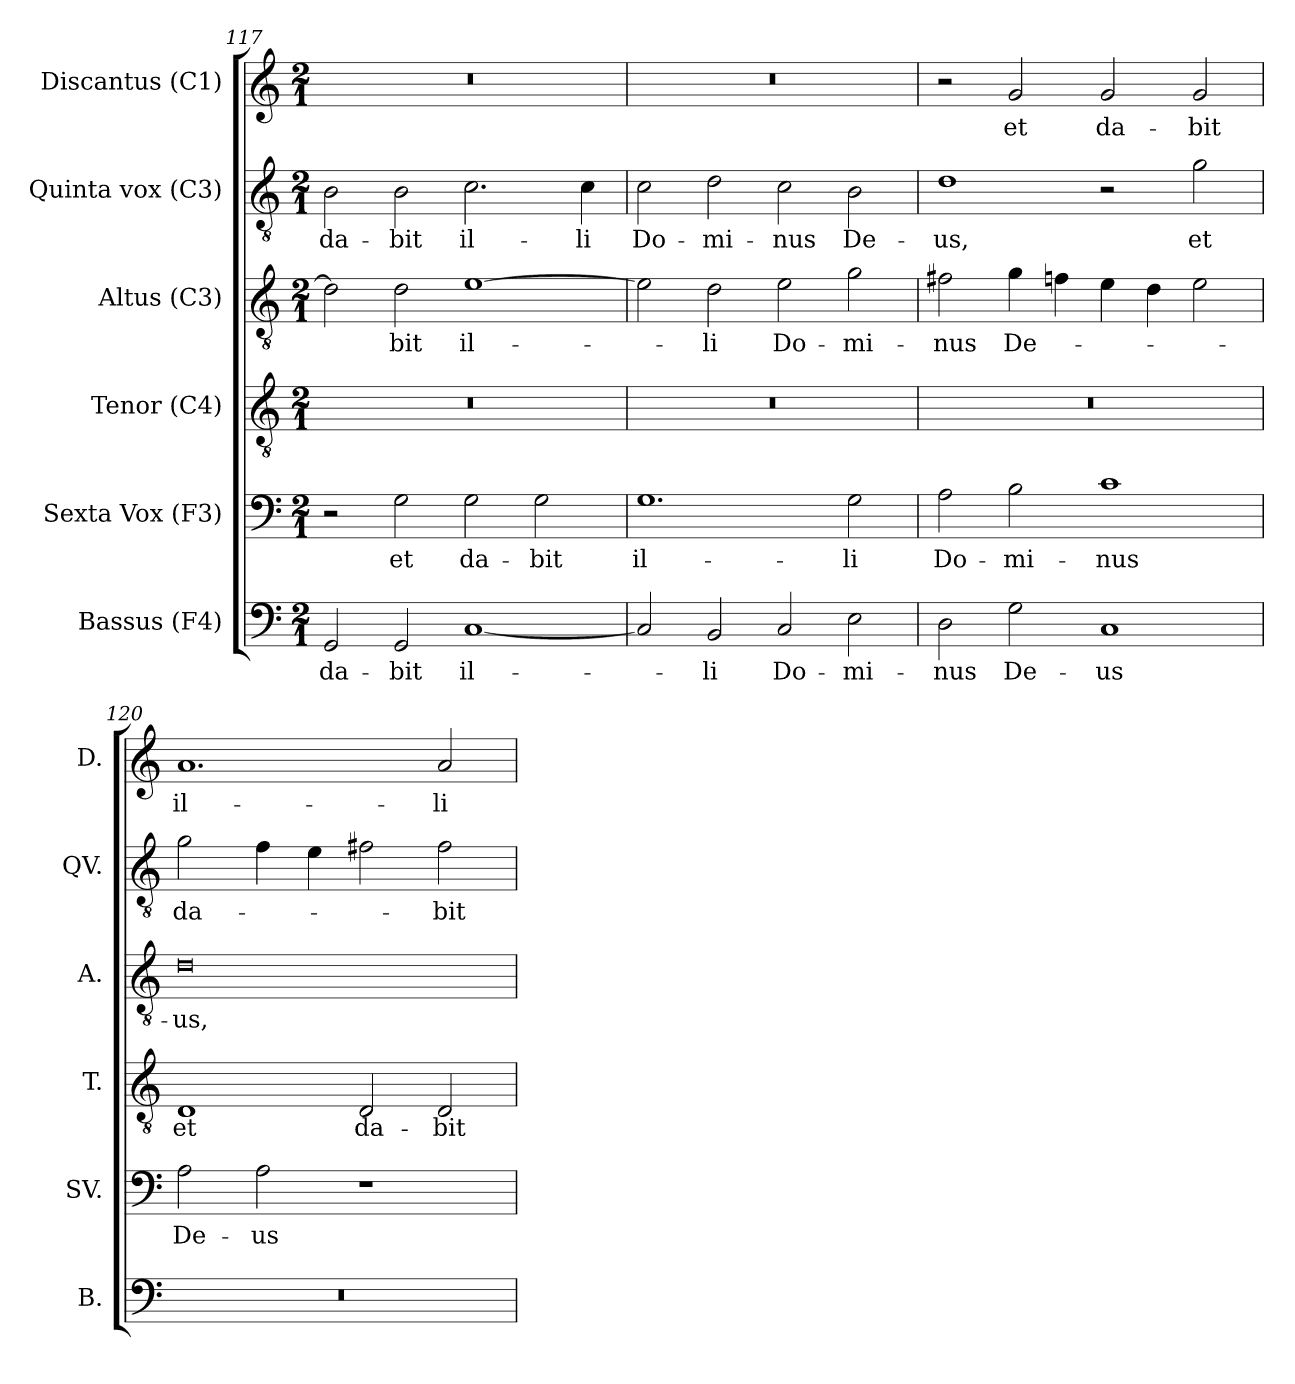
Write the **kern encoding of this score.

**kern	**text	**kern	**text	**kern	**text	**kern	**text	**kern	**text	**kern	**text
*part6	*part6	*part5	*part5	*part4	*part4	*part3	*part3	*part2	*part2	*part1	*part1
*staff6	*staff6	*staff5	*staff5	*staff4	*staff4	*staff3	*staff3	*staff2	*staff2	*staff1	*staff1
*I"Bassus (F4)	*	*I"Sexta Vox (F3)	*	*I"Tenor (C4)	*	*I"Altus (C3)	*	*I"Quinta vox (C3)	*	*I"Discantus (C1)	*
*I'B.	*	*I'SV.	*	*I'T.	*	*I'A.	*	*I'QV.	*	*I'D.	*
*clefF4	*	*clefF4	*	*clefGv2	*	*clefGv2	*	*clefGv2	*	*clefG2	*
*	*	*	*	*	*	*ITrd7c12	*	*ITrd7c12	*	*	*
*k[]	*	*k[]	*	*k[]	*	*k[]	*	*k[]	*	*k[]	*
*C:	*	*C:	*	*C:	*	*C:	*	*C:	*	*C:	*
*M2/1	*	*M2/1	*	*M2/1	*	*M2/1	*	*M2/1	*	*M2/1	*
=117	=117	=117	=117	=117	=117	=117	=117	=117	=117	=117	=117
!	!LO:LY:b:color=#000000	!	!	!LO:N:vis=1	!	!	!	!	!	!	!
!	!	!	!	!	!	!	!	!	!LO:LY:b:color=#000000	!LO:N:vis=1	!
2GGi/	da-	2r	.	0r	.	2Di\]	.	2BBi\	da-	0r	.
!	!LO:LY:b:color=#000000	!	!	!	!	!	!	!	!	!	!
!	!	!	!LO:LY:b:color=#000000	!	!	!	!	!	!	!	!
!	!	!	!	!	!	!	!LO:LY:b:color=#000000	!	!	!	!
!	!	!	!	!	!	!	!	!	!LO:LY:b:color=#000000	!	!
2GGi/	-bit	2Gi\	et	.	.	2Di\	-bit	2BBi\	-bit	.	.
!	!LO:LY:b:color=#000000	!	!	!	!	!	!	!	!	!	!
!	!	!	!LO:LY:b:color=#000000	!	!	!	!	!	!	!	!
!	!	!	!	!	!	!	!LO:LY:b:color=#000000	!	!	!	!
!	!	!	!	!	!	!	!	!	!LO:LY:b:color=#000000	!	!
[1Ci	il-	2Gi\	da-	.	.	[1Ei	il-	2.Ci\	il-	.	.
!	!	!	!LO:LY:b:color=#000000	!	!	!	!	!	!	!	!
.	.	2Gi\	-bit	.	.	.	.	.	.	.	.
!	!	!	!	!	!	!	!	!	!LO:LY:b:color=#000000	!	!
.	.	.	.	.	.	.	.	4Ci\	-li	.	.
=118	=118	=118	=118	=118	=118	=118	=118	=118	=118	=118	=118
!	!	!	!LO:LY:b:color=#000000	!LO:N:vis=1	!	!	!	!	!	!	!
!	!	!	!	!	!	!	!	!	!LO:LY:b:color=#000000	!LO:N:vis=1	!
2Ci/]	.	1.Gi	il-	0r	.	2Ei\]	.	2Ci\	Do-	0r	.
!	!LO:LY:b:color=#000000	!	!	!	!	!	!	!	!	!	!
!	!	!	!	!	!	!	!LO:LY:b:color=#000000	!	!	!	!
!	!	!	!	!	!	!	!	!	!LO:LY:b:color=#000000	!	!
2BBi/	-li	.	.	.	.	2Di\	-li	2Di\	-mi-	.	.
!	!LO:LY:b:color=#000000	!	!	!	!	!	!	!	!	!	!
!	!	!	!	!	!	!	!LO:LY:b:color=#000000	!	!	!	!
!	!	!	!	!	!	!	!	!	!LO:LY:b:color=#000000	!	!
2Ci/	Do-	.	.	.	.	2Ei\	Do-	2Ci\	-nus	.	.
!	!LO:LY:b:color=#000000	!	!	!	!	!	!	!	!	!	!
!	!	!	!LO:LY:b:color=#000000	!	!	!	!	!	!	!	!
!	!	!	!	!	!	!	!LO:LY:b:color=#000000	!	!	!	!
!	!	!	!	!	!	!	!	!	!LO:LY:b:color=#000000	!	!
2Ei\	-mi-	2Gi\	-li	.	.	2Gi\	-mi-	2BBi\	De-	.	.
=119	=119	=119	=119	=119	=119	=119	=119	=119	=119	=119	=119
!	!LO:LY:b:color=#000000	!	!	!	!	!	!	!	!	!	!
!	!	!	!LO:LY:b:color=#000000	!LO:N:vis=1	!	!	!	!	!	!	!
!	!	!	!	!	!	!	!LO:LY:b:color=#000000	!	!	!	!
!	!	!	!	!	!	!	!	!	!LO:LY:b:color=#000000	!	!
2Di\	-nus	2Ai\	Do-	0r	.	2F#Xi\	-nus	1Di	-us,	2r	.
!	!LO:LY:b:color=#000000	!	!	!	!	!	!	!	!	!	!
!	!	!	!LO:LY:b:color=#000000	!	!	!	!	!	!	!	!
!	!	!	!	!	!	!	!LO:LY:b:color=#000000	!	!	!	!
!	!	!	!	!	!	!	!	!	!	!	!LO:LY:b:color=#000000
2Gi\	De-	2Bi\	-mi-	.	.	4Gi\	De-	.	.	2gi/	et
.	.	.	.	.	.	4Fi\	.	.	.	.	.
!	!LO:LY:b:color=#000000	!	!	!	!	!	!	!	!	!	!
!	!	!	!LO:LY:b:color=#000000	!	!	!	!	!	!	!	!
!	!	!	!	!	!	!	!	!	!	!	!LO:LY:b:color=#000000
1Ci	-us	1ci	-nus	.	.	4Ei\	.	2r	.	2gi/	da-
.	.	.	.	.	.	4Di\	.	.	.	.	.
!	!	!	!	!	!	!	!	!	!LO:LY:b:color=#000000	!	!
!	!	!	!	!	!	!	!	!	!	!	!LO:LY:b:color=#000000
.	.	.	.	.	.	2Ei\	.	2Gi\	et	2gi/	-bit
!!LO:LB:g=z
=120	=120	=120	=120	=120	=120	=120	=120	=120	=120	=120	=120
!LO:N:vis=1	!	!	!	!	!	!	!	!	!	!	!
!	!	!	!LO:LY:b:color=#000000	!	!	!	!	!	!	!	!
!	!	!	!	!	!LO:LY:b:color=#000000	!	!	!	!	!	!
!	!	!	!	!	!	!	!LO:LY:b:color=#000000	!	!	!	!
!	!	!	!	!	!	!	!	!	!LO:LY:b:color=#000000	!	!
!	!	!	!	!	!	!	!	!	!	!	!LO:LY:b:color=#000000
0r	.	2Ai\	De-	1Di	et	0Di	-us,	2Gi\	da-	1.ai	il-
!	!	!	!LO:LY:b:color=#000000	!	!	!	!	!	!	!	!
.	.	2Ai\	-us	.	.	.	.	4Fi\	.	.	.
.	.	.	.	.	.	.	.	4Ei\	.	.	.
!	!	!	!	!	!LO:LY:b:color=#000000	!	!	!	!	!	!
.	.	1r	.	2Di/	da-	.	.	2F#Xi\	.	.	.
!	!	!	!	!	!LO:LY:b:color=#000000	!	!	!	!	!	!
!	!	!	!	!	!	!	!	!	!LO:LY:b:color=#000000	!	!
!	!	!	!	!	!	!	!	!	!	!	!LO:LY:b:color=#000000
.	.	.	.	2Di/	-bit	.	.	2F#i\	-bit	2ai/	-li
=	=	=	=	=	=	=	=	=	=	=	=
*-	*-	*-	*-	*-	*-	*-	*-	*-	*-	*-	*-
